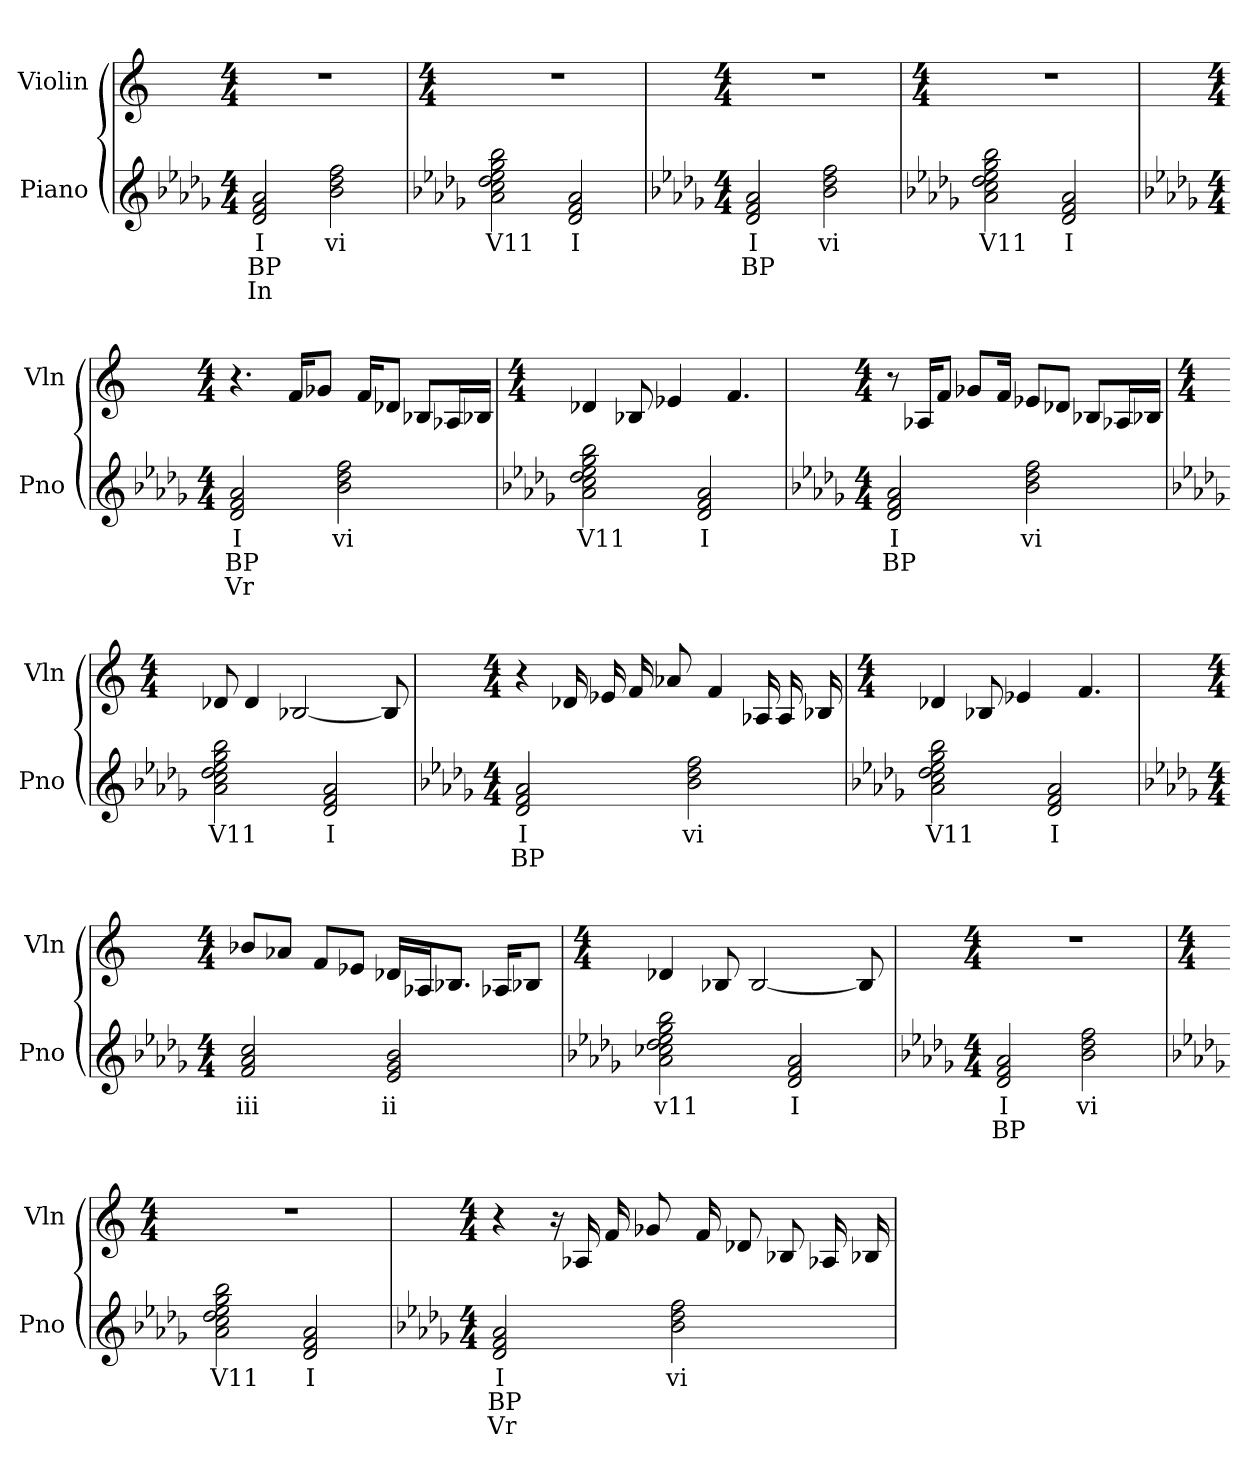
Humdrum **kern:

**kern	**text	**text	**text	**kern
*part2	*part2	*part2	*part2	*part1
*staff2	*staff2	*staff2	*staff2	*staff1
*I"Piano	*	*	*	*I"Violin
*I'Pno	*	*	*	*I'Vln
*k[b-e-a-d-g-]	*	*	*	*
*D-:	*	*	*	*
*M4/4	*	*	*	*M4/4
=	=	=	=	=
2d- 2f 2a-	I	BP	In	1r
2b- 2dd- 2ff	vi	.	.	.
=	=	=	=	=
*k[b-e-a-d-g-]	*	*	*	*
*D-:	*	*	*	*
*	*	*	*	*M4/4
2a- 2cc 2ee- 2gg- 2bb- 2dd-	V11	.	.	1r
2d- 2f 2a-	I	.	.	.
=	=	=	=	=
*k[b-e-a-d-g-]	*	*	*	*
*D-:	*	*	*	*
*M4/4	*	*	*	*M4/4
2d- 2f 2a-	I	BP	.	1r
2b- 2dd- 2ff	vi	.	.	.
=	=	=	=	=
*k[b-e-a-d-g-]	*	*	*	*
*D-:	*	*	*	*
*	*	*	*	*M4/4
2a- 2cc 2ee- 2gg- 2bb- 2dd-	V11	.	.	1r
2d- 2f 2a-	I	.	.	.
=	=	=	=	=
*k[b-e-a-d-g-]	*	*	*	*
*D-:	*	*	*	*
*M4/4	*	*	*	*M4/4
2d- 2f 2a-	I	BP	Vr	4.r
.	.	.	.	16fKL
.	.	.	.	8g-XJ
2b- 2dd- 2ff	vi	.	.	.
.	.	.	.	16fKL
.	.	.	.	8d-XJ
.	.	.	.	8B-XL
.	.	.	.	16A-XL
.	.	.	.	16B-XJJ
=	=	=	=	=
*k[b-e-a-d-g-]	*	*	*	*
*D-:	*	*	*	*
*	*	*	*	*M4/4
2a- 2cc 2ee- 2gg- 2bb- 2dd-	V11	.	.	4d-X
.	.	.	.	8B-X
.	.	.	.	4e-X
2d- 2f 2a-	I	.	.	.
.	.	.	.	4.f
=	=	=	=	=
*k[b-e-a-d-g-]	*	*	*	*
*D-:	*	*	*	*
*M4/4	*	*	*	*M4/4
2d- 2f 2a-	I	BP	.	8r
.	.	.	.	16A-XKL
.	.	.	.	8fJ
.	.	.	.	8g-XL
.	.	.	.	16fJk
2b- 2dd- 2ff	vi	.	.	8e-XL
.	.	.	.	8d-XJ
.	.	.	.	8B-XL
.	.	.	.	16A-XL
.	.	.	.	16B-XJJ
=	=	=	=	=
*k[b-e-a-d-g-]	*	*	*	*
*D-:	*	*	*	*
*	*	*	*	*M4/4
2a- 2cc 2ee- 2gg- 2bb- 2dd-	V11	.	.	8d-X
.	.	.	.	4d-
.	.	.	.	[2B-X
2d- 2f 2a-	I	.	.	.
.	.	.	.	8B-]
=	=	=	=	=
*k[b-e-a-d-g-]	*	*	*	*
*D-:	*	*	*	*
*M4/4	*	*	*	*M4/4
2d- 2f 2a-	I	BP	.	4r
.	.	.	.	16d-XLL
.	.	.	.	16e-XJ
.	.	.	.	16fL
.	.	.	.	8a-XJ
2b- 2dd- 2ff	vi	.	.	.
.	.	.	.	4f
.	.	.	.	16A-XLL
.	.	.	.	16A-
.	.	.	.	16B-XJJ
=	=	=	=	=
*k[b-e-a-d-g-]	*	*	*	*
*D-:	*	*	*	*
*	*	*	*	*M4/4
2a- 2cc 2ee- 2gg- 2bb- 2dd-	V11	.	.	4d-X
.	.	.	.	8B-X
.	.	.	.	4e-X
2d- 2f 2a-	I	.	.	.
.	.	.	.	4.f
=	=	=	=	=
*k[b-e-a-d-g-]	*	*	*	*
*D-:	*	*	*	*
*M4/4	*	*	*	*M4/4
2f 2a- 2cc	iii	.	.	8b-XL
.	.	.	.	8a-XJ
.	.	.	.	8fL
.	.	.	.	8e-XJ
2e- 2g- 2b-	ii	.	.	16d-XLL
.	.	.	.	16A-XJ
.	.	.	.	8.B-XJ
.	.	.	.	16A-XKL
.	.	.	.	8B-XJ
=	=	=	=	=
*k[b-e-a-d-g-]	*	*	*	*
*D-:	*	*	*	*
*	*	*	*	*M4/4
2a- 2cc-X 2ee- 2gg- 2bb- 2dd-	v11	.	.	4d-X
.	.	.	.	8B-X
.	.	.	.	[2B-
2d- 2f 2a-	I	.	.	.
.	.	.	.	8B-]
=	=	=	=	=
*k[b-e-a-d-g-]	*	*	*	*
*D-:	*	*	*	*
*M4/4	*	*	*	*M4/4
2d- 2f 2a-	I	BP	.	1r
2b- 2dd- 2ff	vi	.	.	.
=	=	=	=	=
*k[b-e-a-d-g-]	*	*	*	*
*D-:	*	*	*	*
*	*	*	*	*M4/4
2a- 2cc 2ee- 2gg- 2bb- 2dd-	V11	.	.	1r
2d- 2f 2a-	I	.	.	.
=	=	=	=	=
*k[b-e-a-d-g-]	*	*	*	*
*D-:	*	*	*	*
*M4/4	*	*	*	*M4/4
2d- 2f 2a-	I	BP	Vr	4r
.	.	.	.	16r
.	.	.	.	16A-XLL
.	.	.	.	16f
.	.	.	.	8g-XJ
2b- 2dd- 2ff	vi	.	.	.
.	.	.	.	16fKL
.	.	.	.	8d-XJ
.	.	.	.	8B-XL
.	.	.	.	16A-XL
.	.	.	.	16B-XJJ
=	=	=	=	=
*-	*-	*-	*-	*-
